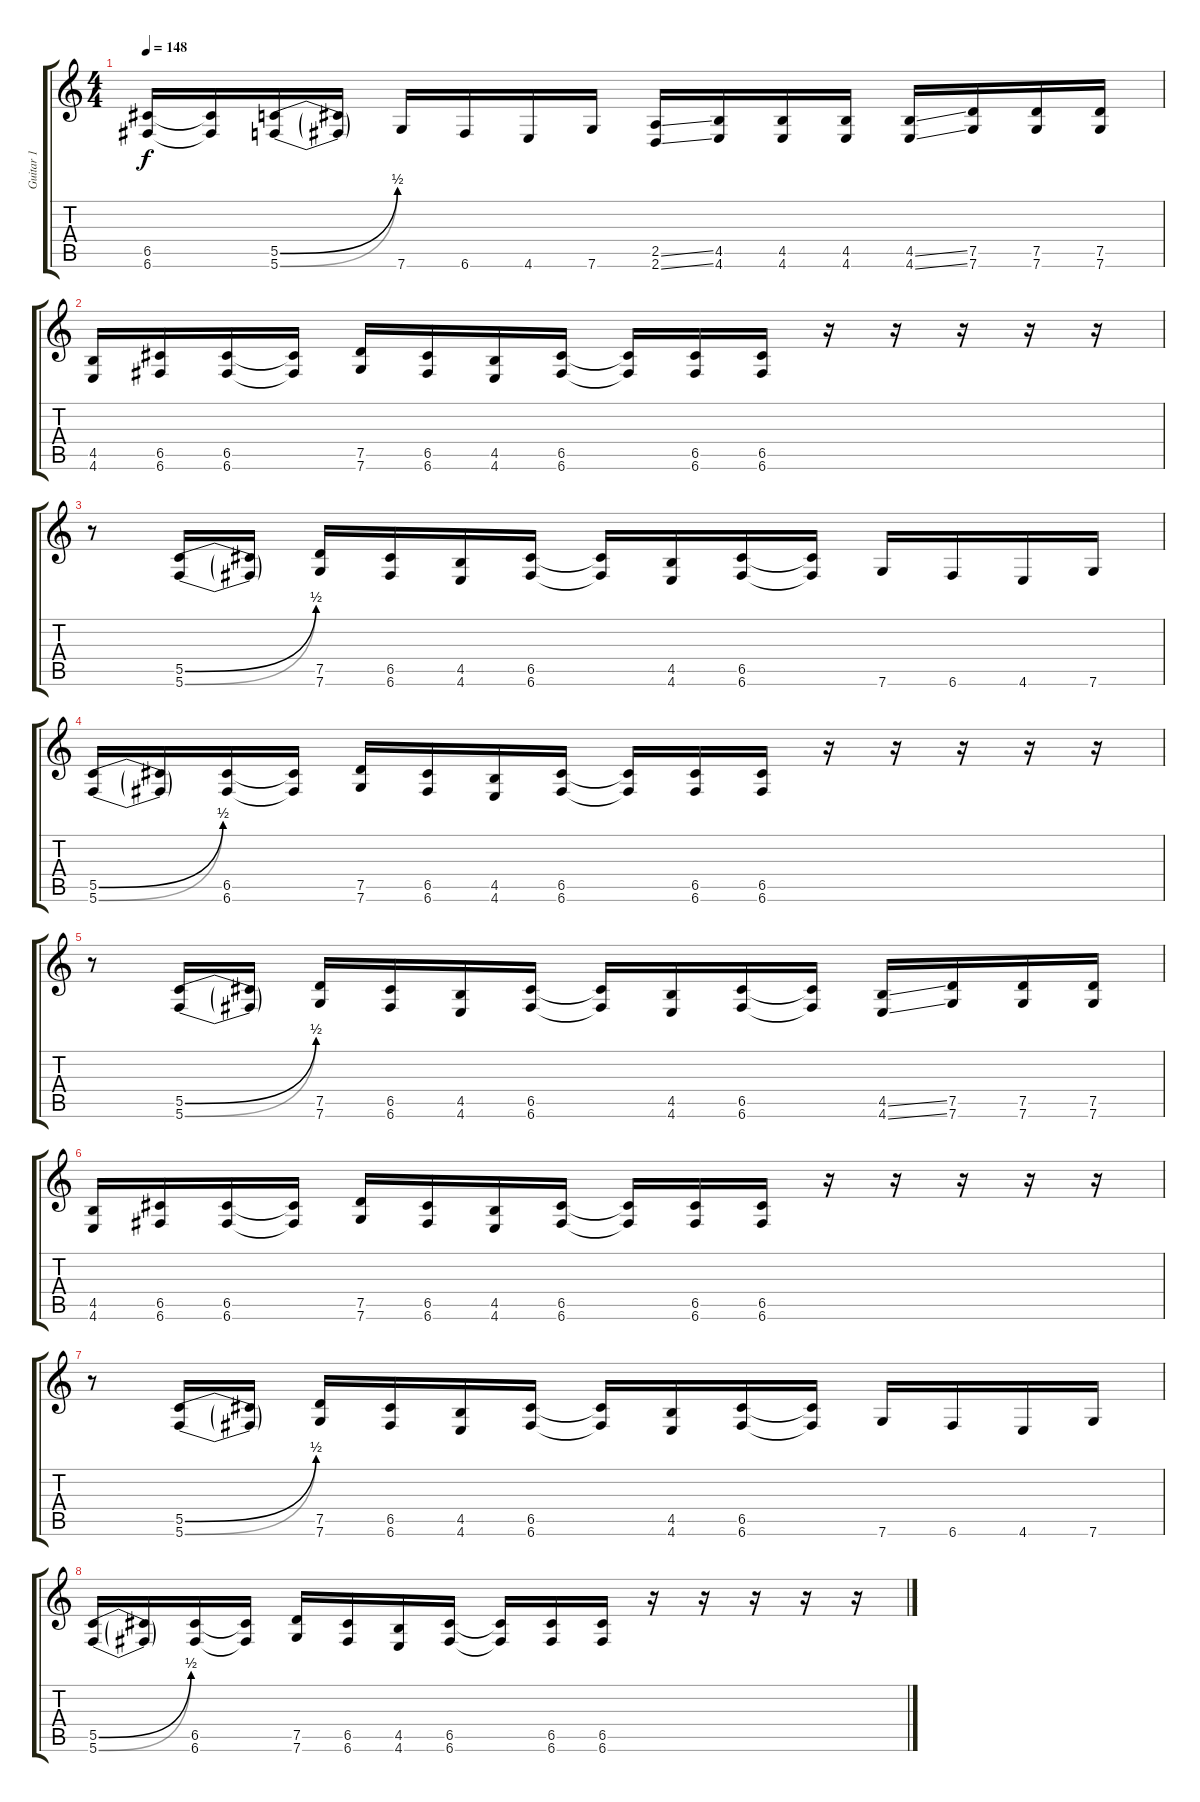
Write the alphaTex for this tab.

\track ("Guitar 1" "Guitar 1") {instrument distortionguitar}
\staff {score tabs}
\tuning (D4 A3 F3 C3 G2 C2) {hide}
\ts (4 4)
\tempo 148
\clef g2
\ks c
(6.5{t} 6.6{t}).16{dy f} (6.5{t} 6.6{t}).16 (5.5{be (bend 0 0 60 2)} 5.6{be (bend 0 0 60 2)}).16 (5.5{t} 5.6{t}).16 7.6.16 6.6.16 4.6.16 7.6.16 (2.5{ss} 2.6{ss}).16 (4.5 4.6).16 (4.5 4.6).16 (4.5 4.6).16 (4.5{ss} 4.6{ss}).16 (7.5 7.6).16 (7.5 7.6).16 (7.5 7.6).16 |
(4.5 4.6).16 (6.5 6.6).16 (6.5 6.6).16 (6.5{t} 6.6{t}).16 (7.5 7.6).16 (6.5 6.6).16 (4.5 4.6).16 (6.5 6.6).16 (6.5{t} 6.6{t}).16 (6.5 6.6).16 (6.5 6.6).16 r.16 r.16 r.16 r.16 r.16 |
r.8 (5.5{be (bend 0 0 60 2)} 5.6{be (bend 0 0 60 2)}).16 (5.5{t} 5.6{t}).16 (7.5 7.6).16 (6.5 6.6).16 (4.5 4.6).16 (6.5 6.6).16 (6.5{t} 6.6{t}).16 (4.5 4.6).16 (6.5 6.6).16 (6.5{t} 6.6{t}).16 7.6.16 6.6.16 4.6.16 7.6.16 |
(5.5{be (bend 0 0 60 2)} 5.6{be (bend 0 0 60 2)}).16 (5.5{t} 5.6{t}).16 (6.5 6.6).16 (6.5{t} 6.6{t}).16 (7.5 7.6).16 (6.5 6.6).16 (4.5 4.6).16 (6.5 6.6).16 (6.5{t} 6.6{t}).16 (6.5 6.6).16 (6.5 6.6).16 r.16 r.16 r.16 r.16 r.16 |
r.8 (5.5{be (bend 0 0 60 2)} 5.6{be (bend 0 0 60 2)}).16 (5.5{t} 5.6{t}).16 (7.5 7.6).16 (6.5 6.6).16 (4.5 4.6).16 (6.5 6.6).16 (6.5{t} 6.6{t}).16 (4.5 4.6).16 (6.5 6.6).16 (6.5{t} 6.6{t}).16 (4.5{ss} 4.6{ss}).16 (7.5 7.6).16 (7.5 7.6).16 (7.5 7.6).16 |
(4.5 4.6).16 (6.5 6.6).16 (6.5 6.6).16 (6.5{t} 6.6{t}).16 (7.5 7.6).16 (6.5 6.6).16 (4.5 4.6).16 (6.5 6.6).16 (6.5{t} 6.6{t}).16 (6.5 6.6).16 (6.5 6.6).16 r.16 r.16 r.16 r.16 r.16 |
r.8 (5.5{be (bend 0 0 60 2)} 5.6{be (bend 0 0 60 2)}).16 (5.5{t} 5.6{t}).16 (7.5 7.6).16 (6.5 6.6).16 (4.5 4.6).16 (6.5 6.6).16 (6.5{t} 6.6{t}).16 (4.5 4.6).16 (6.5 6.6).16 (6.5{t} 6.6{t}).16 7.6.16 6.6.16 4.6.16 7.6.16 |
(5.5{be (bend 0 0 60 2)} 5.6{be (bend 0 0 60 2)}).16 (5.5{t} 5.6{t}).16 (6.5 6.6).16 (6.5{t} 6.6{t}).16 (7.5 7.6).16 (6.5 6.6).16 (4.5 4.6).16 (6.5 6.6).16 (6.5{t} 6.6{t}).16 (6.5 6.6).16 (6.5 6.6).16 r.16 r.16 r.16 r.16 r.16
